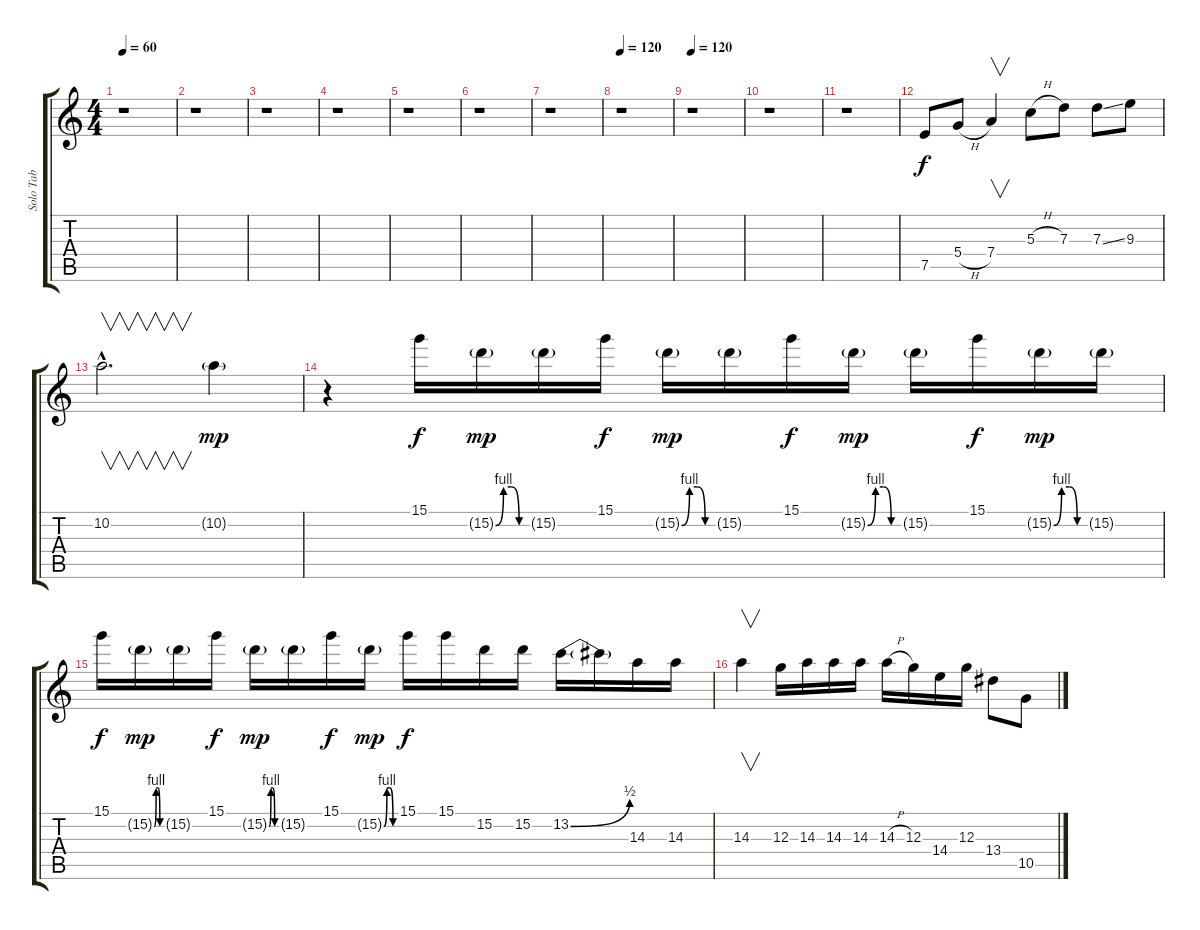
\track ("Solo Tab" "Solo Tab") {instrument distortionguitar}
\staff {score tabs}
\tuning (E4 B3 G3 D3 A2 E2) {hide}
\ts (4 4)
\tempo 60
\clef g2
\ks c
r.1{dy f} |
r.1 |
r.1 |
r.1 |
r.1 |
r.1 |
r.1 |
\tempo 120
r.1 |
\tempo 120
r.1 |
r.1 |
r.1 |
7.5.8 5.4{h}.8 7.4.4{v} 5.3{h}.8 7.3.8 7.3{ss}.8 9.3.8 |
10.2{hac}.2{v d} 10.2{g}.4{dy mp} |
r.4 15.1.16{dy f} 15.2{be (custom 0 0 15 4 30 4 45 0 60 0) g}.16{dy mp} 15.2{g}.16 15.1.16{dy f} 15.2{be (custom 0 0 15 4 30 4 45 0 60 0) g}.16{dy mp} 15.2{g}.16 15.1.16{dy f} 15.2{be (custom 0 0 15 4 30 4 45 0 60 0) g}.16{dy mp} 15.2{g}.16 15.1.16{dy f} 15.2{be (custom 0 0 15 4 30 4 45 0 60 0) g}.16{dy mp} 15.2{g}.16 |
15.1.16{dy f} 15.2{be (custom 0 0 15 4 30 4 45 0 60 0) g}.16{dy mp} 15.2{g}.16 15.1.16{dy f} 15.2{be (custom 0 0 15 4 30 4 45 0 60 0) g}.16{dy mp} 15.2{g}.16 15.1.16{dy f} 15.2{be (custom 0 0 15 4 30 4 45 0 60 0) g}.16{dy mp} 15.1.16{dy f} 15.1.16 15.2.16 15.2.16 13.2{be (bend 0 0 60 2)}.16 13.2{t}.16 14.3.16 14.3.16 |
14.3.4{v} 12.3.16 14.3.16 14.3.16 14.3.16 14.3{h}.16 12.3.16 14.4.16 12.3.16 13.4.8 10.5.8
